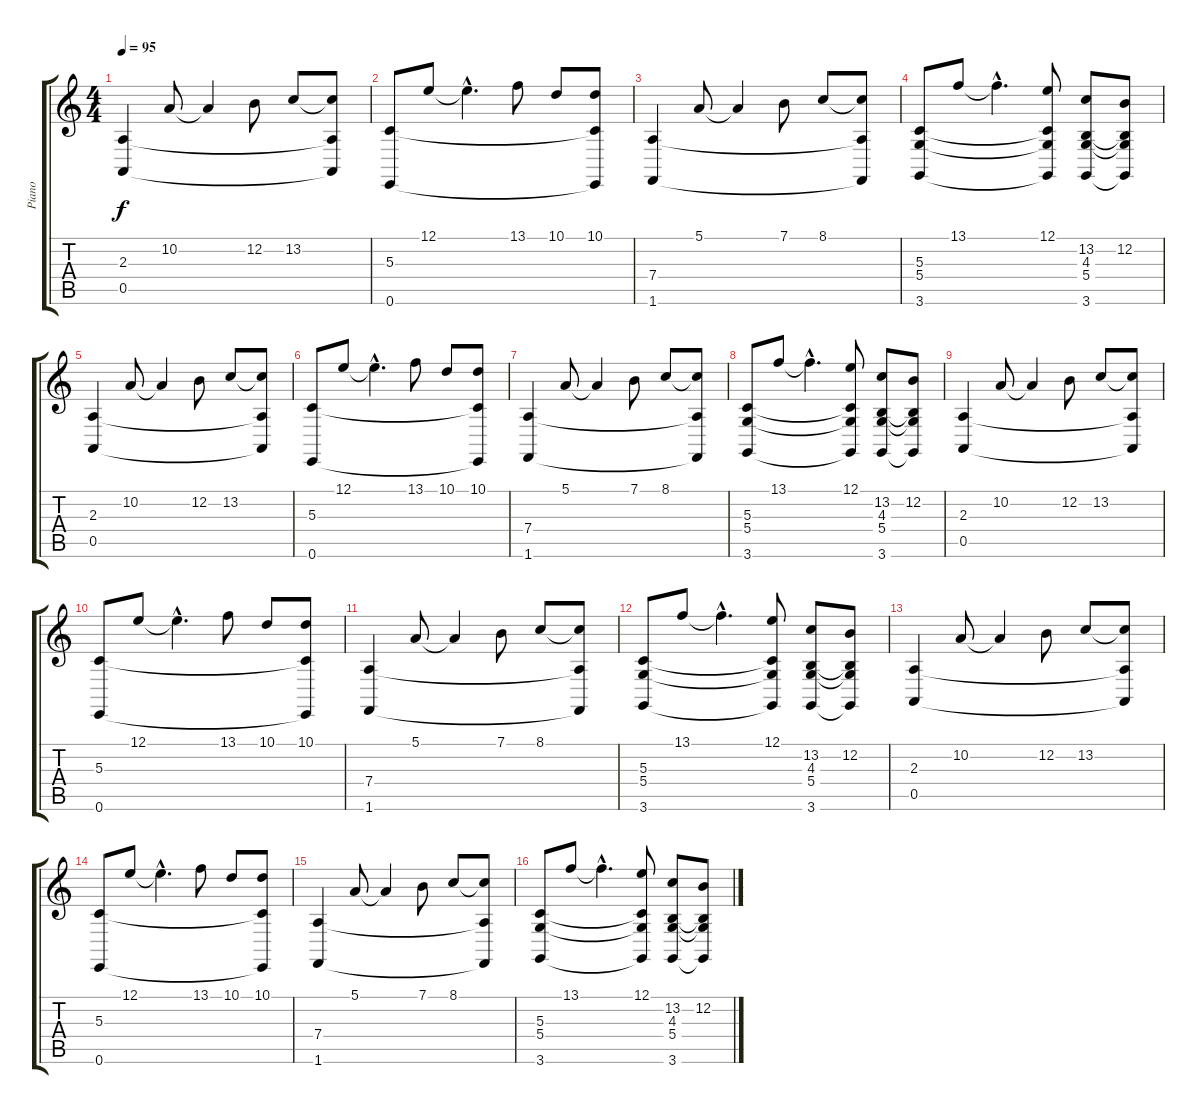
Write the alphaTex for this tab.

\track ("Piano" "Piano") {instrument acousticgrandpiano}
\staff {score tabs}
\tuning (E4 B3 G3 D3 A2 E2) {hide}
\ts (4 4)
\tempo 95
\clef g2
\ks c
(2.3 0.5).4{dy f instrument acousticgrandpiano} 10.2.8 10.2{t}.4 12.2.8 13.2.8 (13.2{t} 2.3{t} 0.5{t}).8 |
(5.3 0.6).8 12.1.8 12.1{hac t}.4{d} 13.1.8 10.1.8 (10.1 5.3{t} 0.6{t}).8 |
(7.4 1.6).4 5.1.8 5.1{t}.4 7.1.8 8.1.8 (8.1{t} 7.4{t} 1.6{t}).8 |
(5.3 5.4 3.6).8 13.1.8 13.1{hac t}.4{d} (12.1 5.3{t} 5.4{t} 3.6{t}).8 (13.2 4.3 5.4 3.6).8 (12.2 4.3{t} 5.4{t} 3.6{t}).8 |
(2.3 0.5).4 10.2.8 10.2{t}.4 12.2.8 13.2.8 (13.2{t} 2.3{t} 0.5{t}).8 |
(5.3 0.6).8 12.1.8 12.1{hac t}.4{d} 13.1.8 10.1.8 (10.1 5.3{t} 0.6{t}).8 |
(7.4 1.6).4 5.1.8 5.1{t}.4 7.1.8 8.1.8 (8.1{t} 7.4{t} 1.6{t}).8 |
(5.3 5.4 3.6).8 13.1.8 13.1{hac t}.4{d} (12.1 5.3{t} 5.4{t} 3.6{t}).8 (13.2 4.3 5.4 3.6).8 (12.2 4.3{t} 5.4{t} 3.6{t}).8 |
(2.3 0.5).4 10.2.8 10.2{t}.4 12.2.8 13.2.8 (13.2{t} 2.3{t} 0.5{t}).8 |
(5.3 0.6).8 12.1.8 12.1{hac t}.4{d} 13.1.8 10.1.8 (10.1 5.3{t} 0.6{t}).8 |
(7.4 1.6).4 5.1.8 5.1{t}.4 7.1.8 8.1.8 (8.1{t} 7.4{t} 1.6{t}).8 |
(5.3 5.4 3.6).8 13.1.8 13.1{hac t}.4{d} (12.1 5.3{t} 5.4{t} 3.6{t}).8 (13.2 4.3 5.4 3.6).8 (12.2 4.3{t} 5.4{t} 3.6{t}).8 |
(2.3 0.5).4 10.2.8 10.2{t}.4 12.2.8 13.2.8 (13.2{t} 2.3{t} 0.5{t}).8 |
(5.3 0.6).8 12.1.8 12.1{hac t}.4{d} 13.1.8 10.1.8 (10.1 5.3{t} 0.6{t}).8 |
(7.4 1.6).4 5.1.8 5.1{t}.4 7.1.8 8.1.8 (8.1{t} 7.4{t} 1.6{t}).8 |
(5.3 5.4 3.6).8 13.1.8 13.1{hac t}.4{d} (12.1 5.3{t} 5.4{t} 3.6{t}).8 (13.2 4.3 5.4 3.6).8 (12.2 4.3{t} 5.4{t} 3.6{t}).8
